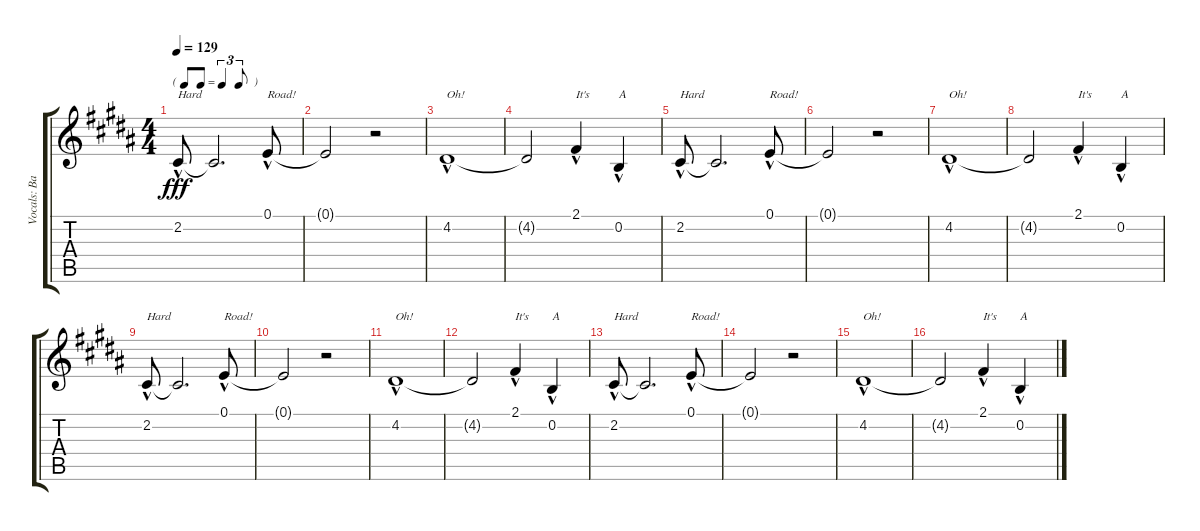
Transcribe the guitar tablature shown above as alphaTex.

\track ("Vocals: Back" "Vocals: Ba") {instrument choiraahs}
\staff {score tabs}
\tuning (E4 B3 G3 D3 A2 E2) {hide}
\ts (4 4)
\tf triplet8th
\tempo 129
\clef g2
\ks b
2.2{hac}.8{txt "Hard" dy fff} 2.2{t}.2{d} 0.1{hac}.8{txt "Road!"} |
0.1{t}.2 r.2 |
4.2{hac}.1{txt "Oh!"} |
4.2{t}.2 2.1{hac}.4{txt "It's"} 0.2{hac}.4{txt "A"} |
2.2{hac}.8{txt "Hard"} 2.2{t}.2{d} 0.1{hac}.8{txt "Road!"} |
0.1{t}.2 r.2 |
4.2{hac}.1{txt "Oh!" volume 14} |
4.2{t}.2 2.1{hac}.4{txt "It's"} 0.2{hac}.4{txt "A"} |
2.2{hac}.8{txt "Hard"} 2.2{t}.2{d} 0.1{hac}.8{txt "Road!"} |
0.1{t}.2 r.2 |
4.2{hac}.1{txt "Oh!" volume 12} |
4.2{t}.2 2.1{hac}.4{txt "It's"} 0.2{hac}.4{txt "A"} |
2.2{hac}.8{txt "Hard"} 2.2{t}.2{d} 0.1{hac}.8{txt "Road!"} |
0.1{t}.2 r.2 |
4.2{hac}.1{txt "Oh!" volume 12} |
4.2{t}.2 2.1{hac}.4{txt "It's"} 0.2{hac}.4{txt "A"}
